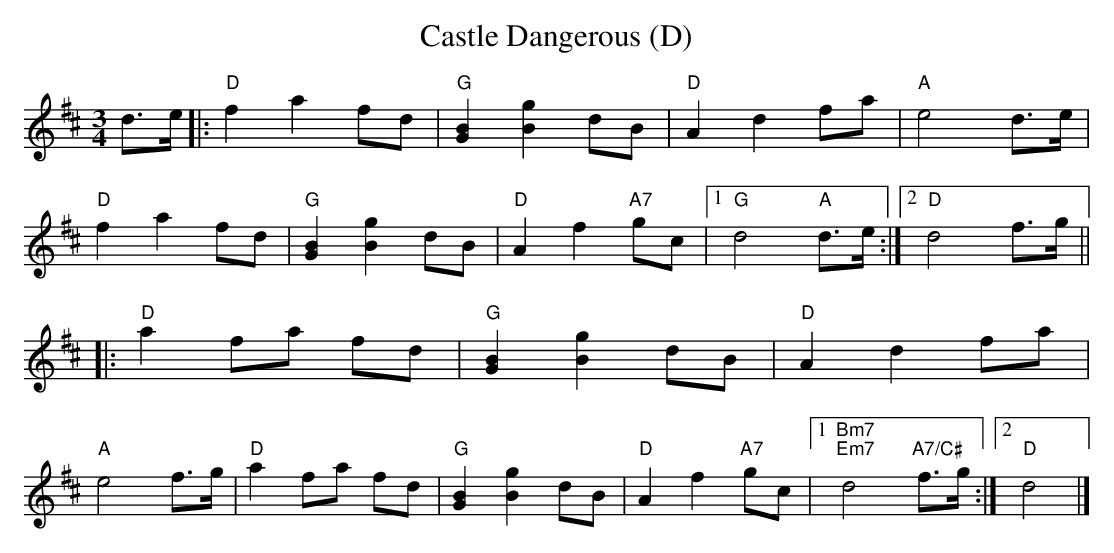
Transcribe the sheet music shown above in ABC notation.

X:1
T:Castle Dangerous (D)
L:1/4
M:3/4
K:D
V:1
d/>e/ |: "D" f a f/d/ | "G" [GB] [Bg] d/B/ | "D" A d f/a/ |  "A" e2 d/>e/ |
"D" f a f/d/ | "G" [GB] [Bg] d/B/ | "D" A f "A7" g/c/ |1  "G" d2 "A" d/>e/ :|2 "D" d2 f/>g/ ||
|:"D" a f/a/ f/d/ | "G" [GB] [Bg] d/B/ |  "D" A d f/a/ |
"A" e2 f/>g/ | "D" a f/a/ f/d/ | "G" [GB] [Bg] d/B/ |  "D" A f "A7" g/c/ |1 "Bm7" "Em7" d2 "A7/C#" f/>g/ :|2 "D" d2 |]
